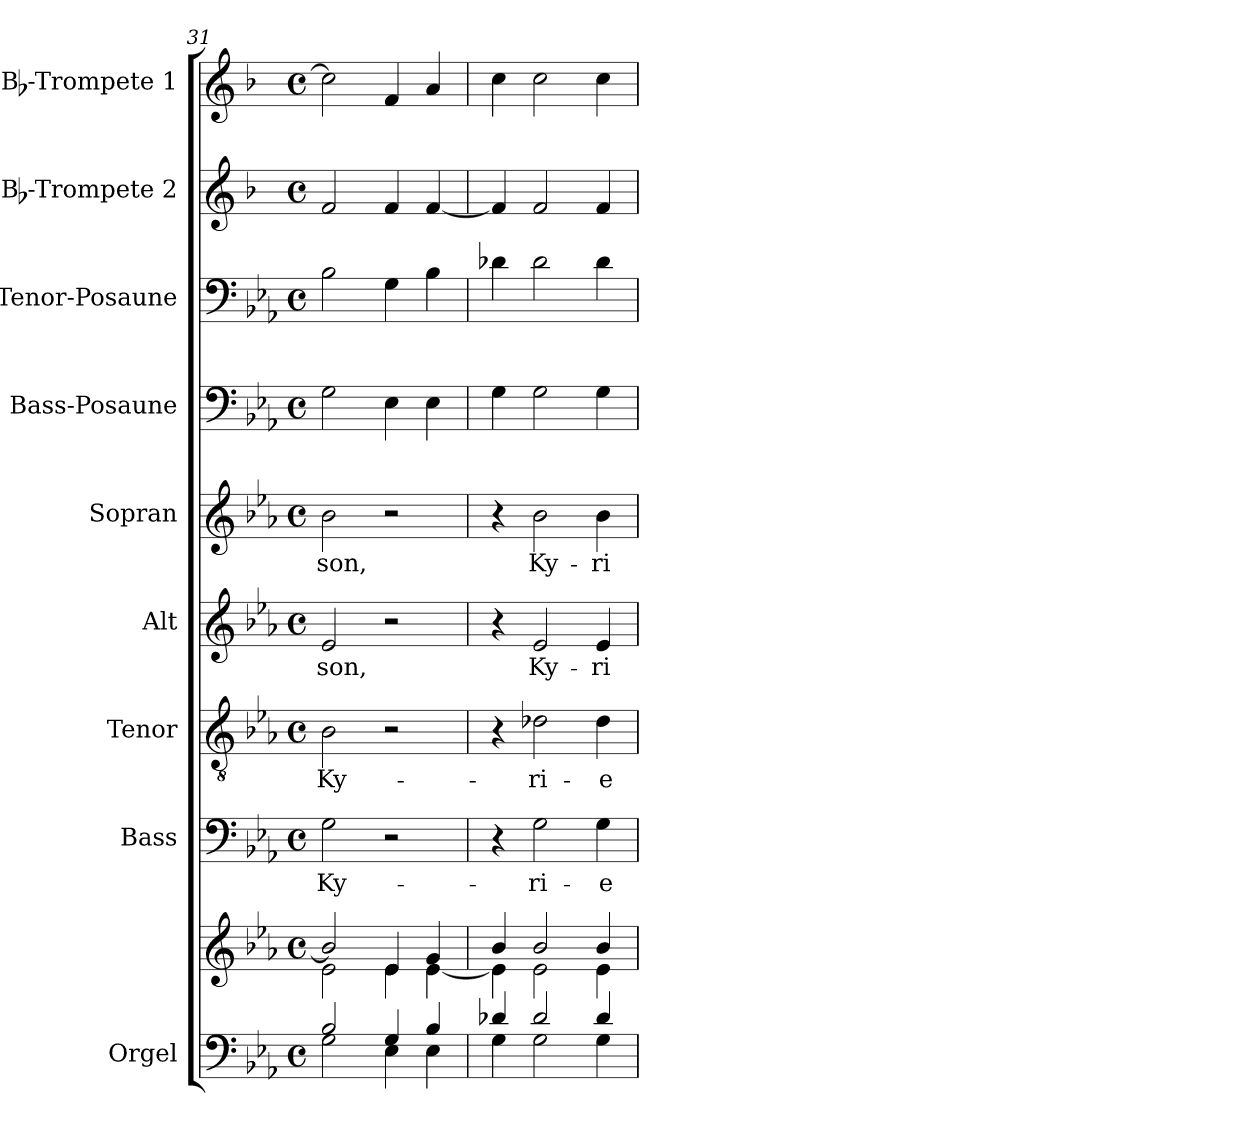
**kern	**kern	**kern	**text	**kern	**text	**kern	**text	**kern	**text	**kern	**kern	**kern	**kern
*part9	*part9	*part8	*part8	*part7	*part7	*part6	*part6	*part5	*part5	*part4	*part3	*part2	*part1
*staff10	*staff9	*staff8	*staff8	*staff7	*staff7	*staff6	*staff6	*staff5	*staff5	*staff4	*staff3	*staff2	*staff1
*I"Orgel	*	*I"Bass	*	*I"Tenor	*	*I"Alt	*	*I"Sopran	*	*I"Bass-Posaune	*I"Tenor-Posaune	*I"Bb-Trompete 2	*I"Bb-Trompete 1
*I'Org.	*	*I'B.	*	*I'T.	*	*I'A.	*	*I'S.	*	*I'B. Pos.	*I'T. Pos.	*I'Trp. 2	*I'Trp. 1
*clefF4	*clefG2	*clefF4	*	*clefGv2	*	*clefG2	*	*clefG2	*	*clefF4	*clefF4	*clefG2	*clefG2
*	*	*	*	*	*	*	*	*	*	*	*	*ITrd1c2	*ITrd1c2
*k[b-e-a-]	*k[b-e-a-]	*k[b-e-a-]	*	*k[b-e-a-]	*	*k[b-e-a-]	*	*k[b-e-a-]	*	*k[b-e-a-]	*k[b-e-a-]	*k[b-e-a-]	*k[b-e-a-]
*E-:	*E-:	*E-:	*	*E-:	*	*E-:	*	*E-:	*	*E-:	*E-:	*E-:	*E-:
*M4/4	*M4/4	*M4/4	*	*M4/4	*	*M4/4	*	*M4/4	*	*M4/4	*M4/4	*M4/4	*M4/4
*met(c)	*met(c)	*met(c)	*	*met(c)	*	*met(c)	*	*met(c)	*	*met(c)	*met(c)	*met(c)	*met(c)
=31	=31	=31	=31	=31	=31	=31	=31	=31	=31	=31	=31	=31	=31
*^	*^	*	*	*	*	*	*	*	*	*	*	*	*
!	!	!	!	!	!LO:LY:b	!	!LO:LY:b	!	!LO:LY:b	!	!LO:LY:b	!	!	!	!
2B-/	2G\	2b-/]	2e-\	2G\	Ky-	2B-\	Ky-	2e-/	-son,	2b-\	-son,	2G\	2B-\	2e-/	2b-\]
4G/	4E-\	4e-/	4e-\	2r	.	2r	.	2r	.	2r	.	4E-\	4G\	4e-/	4e-/
4B-/	4E-\	4g/	[<4e-\	.	.	.	.	.	.	.	.	4E-\	4B-\	[4e-/	4g/
=32	=32	=32	=32	=32	=32	=32	=32	=32	=32	=32	=32	=32	=32	=32	=32
4d-X/	4G\	4b-/	4e-\]	4r	.	4r	.	4r	.	4r	.	4G\	4d-X\	4e-/]	4b-\
!	!	!	!	!	!LO:LY:b	!	!LO:LY:b	!	!LO:LY:b	!	!LO:LY:b	!	!	!	!
2d-/	2G\	2b-/	2e-\	2G\	-ri-	2d-X\	-ri-	2e-/	Ky-	2b-\	Ky-	2G\	2d-\	2e-/	2b-\
!	!	!	!	!	!LO:LY:b	!	!LO:LY:b	!	!LO:LY:b	!	!LO:LY:b	!	!	!	!
4d-/	4G\	4b-/	4e-\	4G\	-e	4d-\	-e	4e-/	-ri-	4b-\	-ri-	4G\	4d-\	4e-/	4b-\
*v	*v	*	*	*	*	*	*	*	*	*	*	*	*	*	*
*	*v	*v	*	*	*	*	*	*	*	*	*	*	*	*
=	=	=	=	=	=	=	=	=	=	=	=	=	=
*-	*-	*-	*-	*-	*-	*-	*-	*-	*-	*-	*-	*-	*-
